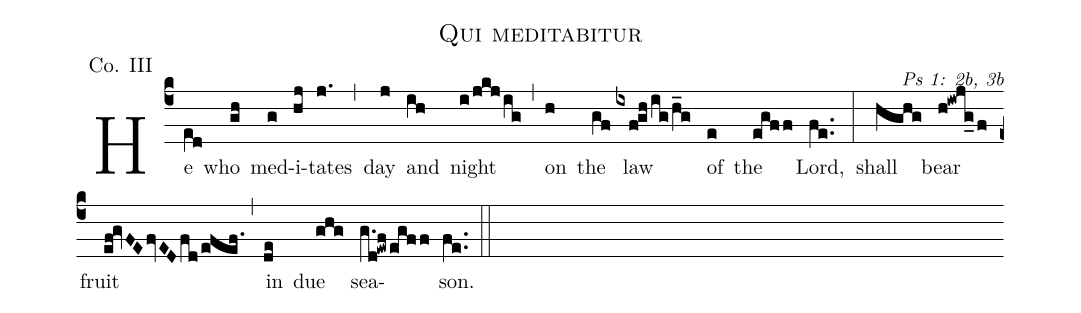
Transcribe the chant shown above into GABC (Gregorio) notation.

name: Qui meditabitur;
office-part: Communio;
mode: 3;
annotation: Co. III;
commentary: Ps 1: 2b, 3b;
%%
(c4)He(e[ll:1]d) who(gh) med(g)i(hj)tates(j.) (,) day(j) and(ih) night(i/jkjig) (,) on(h) the(gf) law(ixfghig/h_g) of(e) the(egff) Lord,(fe..) (:)
 shall(hghg) bear(h!iwjg_f) fruit(ef!gvFEfvEDfd/efef.) (,) in(de) due(ghg) sea(g.d!ewf/egff)son.(fe..) (::)
